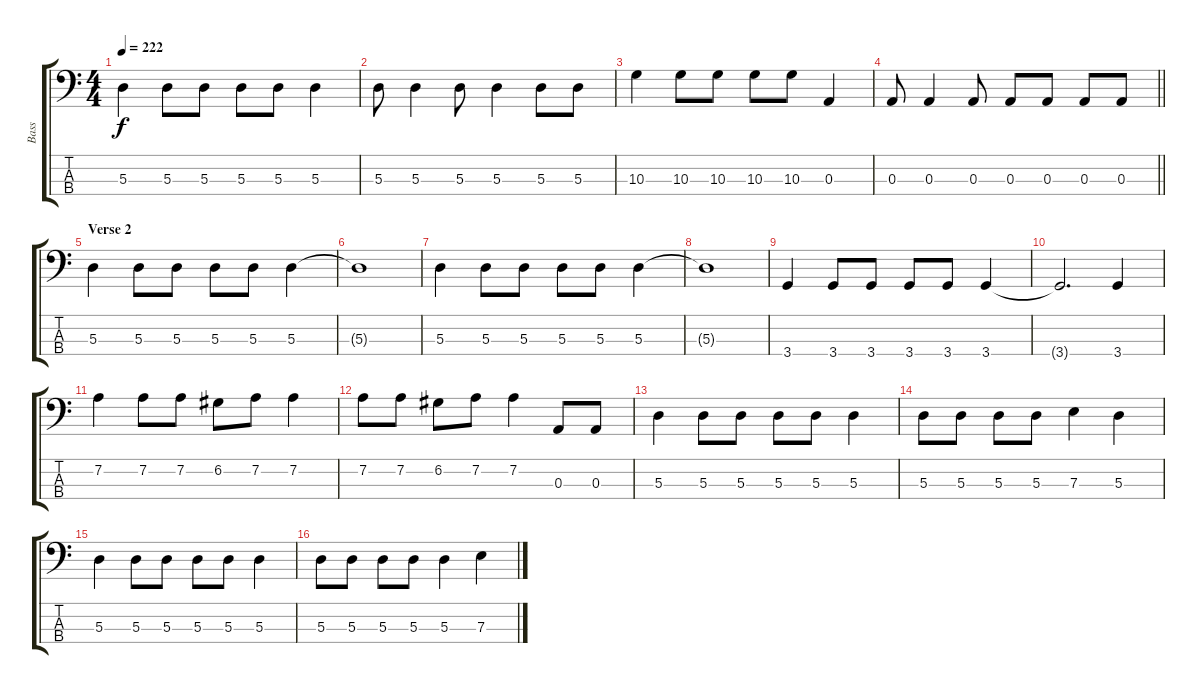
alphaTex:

\track ("Bass" "Bass") {instrument electricbasspick}
\staff {score tabs}
\tuning (G2 D2 A1 E1) {hide}
\ts (4 4)
\tempo 222
\clef f4
\ks c
5.3.4{dy f} 5.3.8 5.3.8 5.3.8 5.3.8 5.3.4 |
5.3.8 5.3.4 5.3.8 5.3.4 5.3.8 5.3.8 |
10.3.4 10.3.8 10.3.8 10.3.8 10.3.8 0.3.4 |
\barLineRight lightlight
0.3.8 0.3.4 0.3.8 0.3.8 0.3.8 0.3.8 0.3.8 |
\section ("" "Verse 2")
5.3.4 5.3.8 5.3.8 5.3.8 5.3.8 5.3.4 |
5.3{t}.1 |
5.3.4 5.3.8 5.3.8 5.3.8 5.3.8 5.3.4 |
5.3{t}.1 |
3.4.4 3.4.8 3.4.8 3.4.8 3.4.8 3.4.4 |
3.4{t}.2{d} 3.4.4 |
7.2.4 7.2.8 7.2.8 6.2.8 7.2.8 7.2.4 |
7.2.8 7.2.8 6.2.8 7.2.8 7.2.4 0.3.8 0.3.8 |
5.3.4 5.3.8 5.3.8 5.3.8 5.3.8 5.3.4 |
5.3.8 5.3.8 5.3.8 5.3.8 7.3.4 5.3.4 |
5.3.4 5.3.8 5.3.8 5.3.8 5.3.8 5.3.4 |
5.3.8 5.3.8 5.3.8 5.3.8 5.3.4 7.3.4
